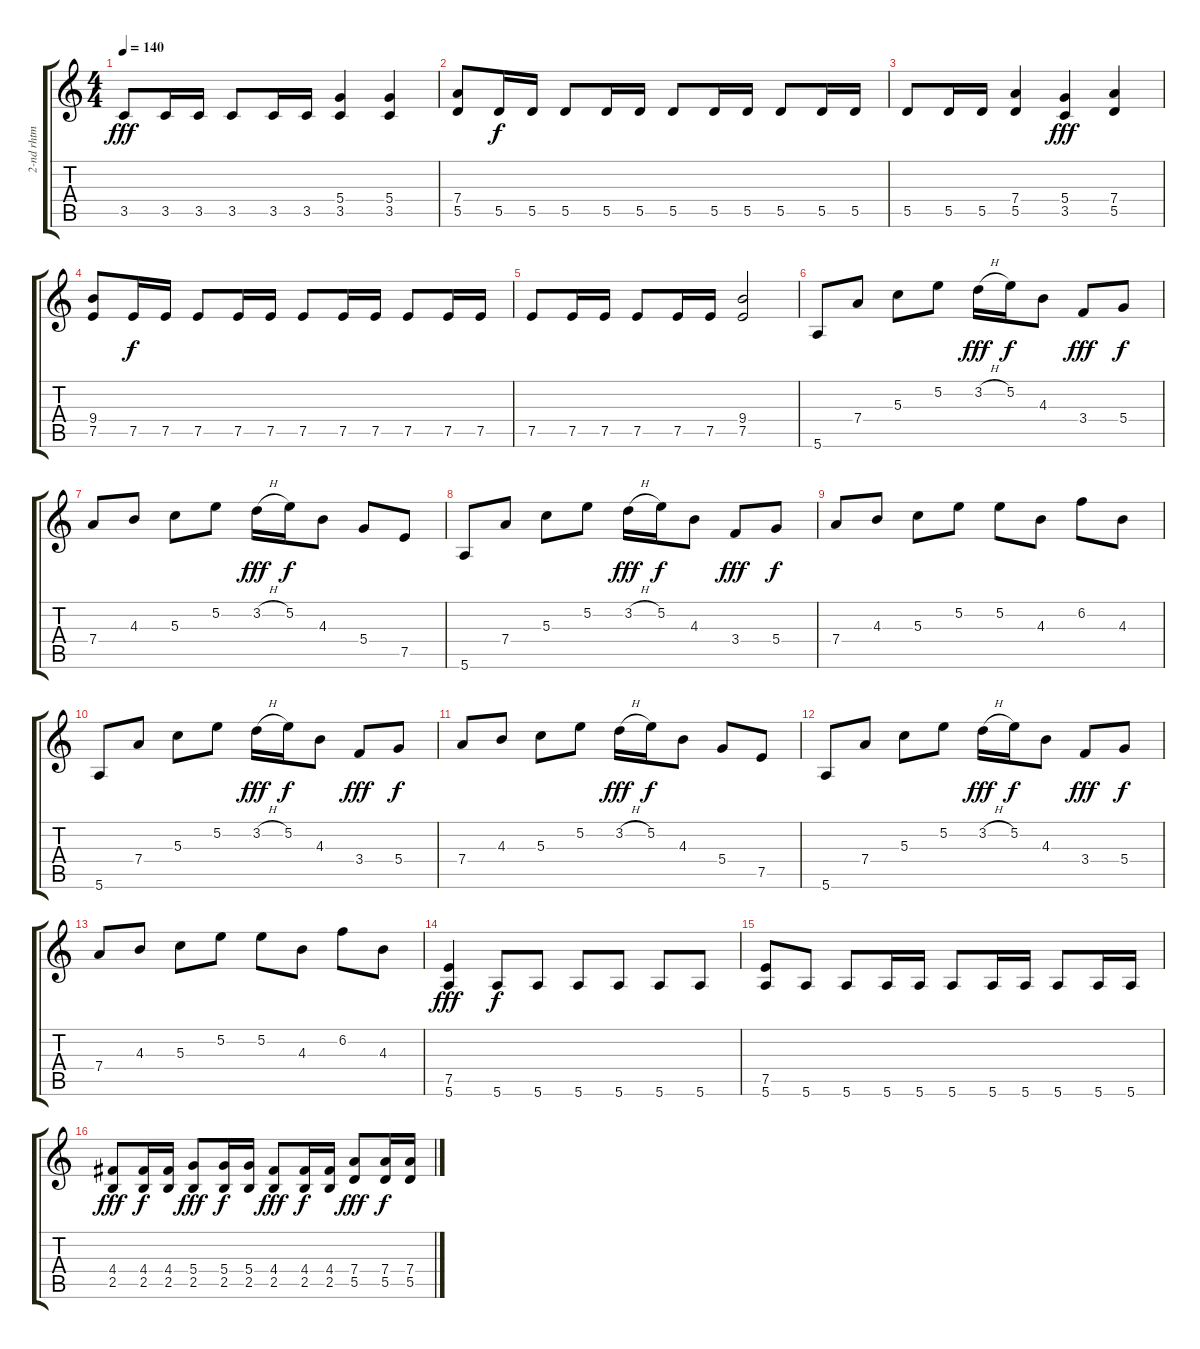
\track ("2-nd rhtm gtr" "2-nd rhtm ") {instrument overdrivenguitar}
\staff {score tabs}
\tuning (E4 B3 G3 D3 A2 E2) {hide}
\ts (4 4)
\tempo 140
\clef g2
\ks c
3.5.8{dy fff} 3.5.16 3.5.16 3.5.8 3.5.16 3.5.16 (5.4 3.5).4 (5.4 3.5).4 |
(7.4 5.5).8 5.5.16{dy f} 5.5.16 5.5.8 5.5.16 5.5.16 5.5.8 5.5.16 5.5.16 5.5.8 5.5.16 5.5.16 |
5.5.8 5.5.16 5.5.16 (7.4 5.5).4 (5.4 3.5).4{dy fff} (7.4 5.5).4 |
(9.4 7.5).8 7.5.16{dy f} 7.5.16 7.5.8 7.5.16 7.5.16 7.5.8 7.5.16 7.5.16 7.5.8 7.5.16 7.5.16 |
7.5.8 7.5.16 7.5.16 7.5.8 7.5.16 7.5.16 (9.4 7.5).2 |
5.6.8 7.4.8 5.3.8 5.2.8 3.2{h}.16{dy fff} 5.2.16{dy f} 4.3.8 3.4.8{dy fff} 5.4.8{dy f} |
7.4.8 4.3.8 5.3.8 5.2.8 3.2{h}.16{dy fff} 5.2.16{dy f} 4.3.8 5.4.8 7.5.8 |
5.6.8 7.4.8 5.3.8 5.2.8 3.2{h}.16{dy fff} 5.2.16{dy f} 4.3.8 3.4.8{dy fff} 5.4.8{dy f} |
7.4.8 4.3.8 5.3.8 5.2.8 5.2.8 4.3.8 6.2.8 4.3.8 |
5.6.8 7.4.8 5.3.8 5.2.8 3.2{h}.16{dy fff} 5.2.16{dy f} 4.3.8 3.4.8{dy fff} 5.4.8{dy f} |
7.4.8 4.3.8 5.3.8 5.2.8 3.2{h}.16{dy fff} 5.2.16{dy f} 4.3.8 5.4.8 7.5.8 |
5.6.8 7.4.8 5.3.8 5.2.8 3.2{h}.16{dy fff} 5.2.16{dy f} 4.3.8 3.4.8{dy fff} 5.4.8{dy f} |
7.4.8 4.3.8 5.3.8 5.2.8 5.2.8 4.3.8 6.2.8 4.3.8 |
(7.5 5.6).4{dy fff} 5.6.8{dy f} 5.6.8 5.6.8 5.6.8 5.6.8 5.6.8 |
(7.5 5.6).8 5.6.8 5.6.8 5.6.16 5.6.16 5.6.8 5.6.16 5.6.16 5.6.8 5.6.16 5.6.16 |
(4.4 2.5).8{dy fff} (4.4 2.5).16{dy f} (4.4 2.5).16 (5.4 2.5).8{dy fff} (5.4 2.5).16{dy f} (5.4 2.5).16 (4.4 2.5).8{dy fff} (4.4 2.5).16{dy f} (4.4 2.5).16 (7.4 5.5).8{dy fff} (7.4 5.5).16{dy f} (7.4 5.5).16
